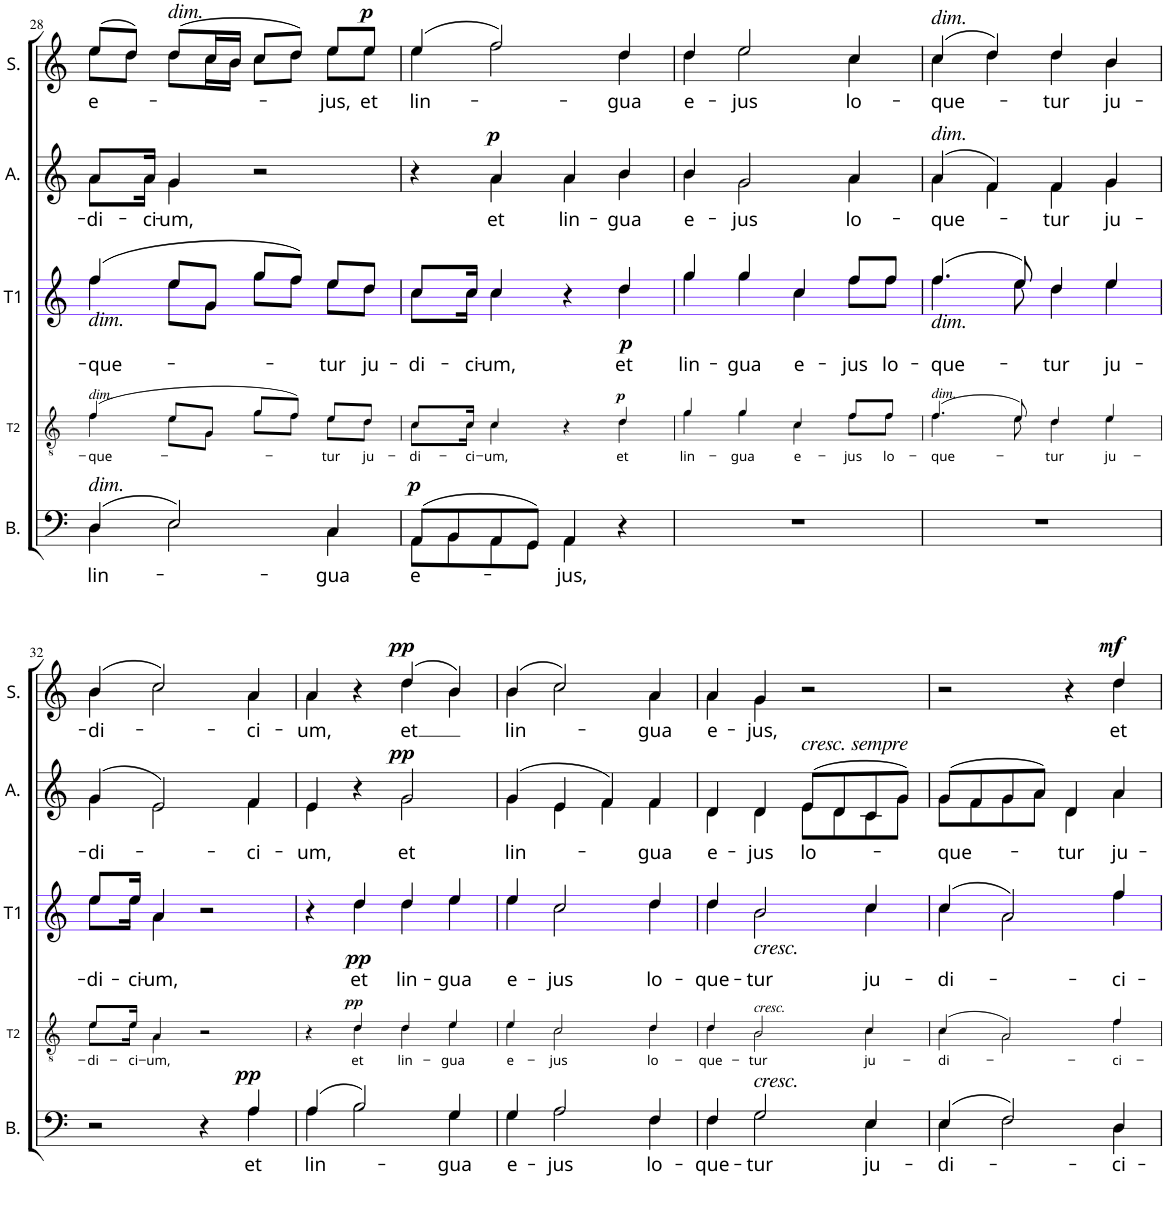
**kern	**text	**dynam	**kern	**text	**dynam	**kern	**text	**dynam	**kern	**text	**dynam	**kern	**text	**dynam
*part5	*part5	*part5	*part4	*part4	*part4	*part3	*part3	*part3	*part2	*part2	*part2	*part1	*part1	*part1
*staff5	*staff5	*staff5	*staff4	*staff4	*staff4	*staff3	*staff3	*staff3	*staff2	*staff2	*staff2	*staff1	*staff1	*staff1
*I"Basse	*	*	*I"Ténor 2	*	*	*I"Ténor 1	*	*	*I"Alto	*	*	*I"Soprano	*	*
*I'B.	*	*	*I'T2	*	*	*I'T1	*	*	*I'A.	*	*	*I'S.	*	*
!!LO:PB:g=z
*clefF4	*	*	*clefGv2	*	*	*clefG2	*	*	*clefG2	*	*	*clefG2	*	*
*k[]	*	*	*k[]	*	*	*k[]	*	*	*k[]	*	*	*k[]	*	*
*M2/2	*	*	*M2/2	*	*	*M2/2	*	*	*M2/2	*	*	*M2/2	*	*
*met(c|)	*	*	*met(c|)	*	*	*met(c|)	*	*	*met(c|)	*	*	*met(c|)	*	*
=28	=28	=28	=28	=28	=28	=28	=28	=28	=28	=28	=28	=28	=28	=28
!	!	!	!	!	!	!LO:TX:b:i:t=dim.	!	!	!	!	!	!	!	!
!	!	!	!	!	!	!LO:TX:b:i:t=dim.	!	!	!	!	!	!	!	!
!	!	!	!	!	!	!LO:TX:b:i:t=dim.	!	!	!	!	!	!	!	!
!	!	!	!LO:TX:b:i:t=dim.	!	!	!	!	!	!	!	!	!	!	!
!	!	!	!LO:TX:b:i:t=dim.	!	!	!	!	!	!	!	!	!	!	!
!	!	!	!LO:TX:a:i:t=dim.	!	!	!	!	!	!	!	!	!	!	!
!LO:TX:b:i:t=dim.	!	!	!	!	!	!	!	!	!	!	!	!	!	!
!LO:TX:b:i:t=dim.	!	!	!	!	!	!	!	!	!	!	!	!	!	!
!LO:TX:a:i:t=dim.	!	!	!	!	!	!	!	!	!	!	!	!	!	!
!	!LO:LY:b	!	!	!LO:LY:b	!	!	!LO:LY:b	!	!	!LO:LY:b	!	!	!LO:LY:b	!
*^	*	*	*^	*	*	*^	*	*	*^	*	*	*^	*	*
(4D/	4D\	lin-	.	(4f/	4f\	-que-	.	(4ff/	4ff\	-que-	.	8.a/L	8.a\L	-di-	.	(8ee/L	8ee\L	e-	.
.	.	.	.	.	.	.	.	.	.	.	.	.	.	.	.	8dd/J)	8dd\J	.	.
!	!	!	!	!	!	!	!	!	!	!	!	!	!	!LO:LY:b	!	!	!	!	!
.	.	.	.	.	.	.	.	.	.	.	.	16a/Jk	16a\Jk	-ci-	.	.	.	.	.
!	!	!	!	!	!	!	!	!	!	!	!	!	!	!	!	!LO:TX:a:i:t=dim.	!	!	!
!	!	!	!	!	!	!	!	!	!	!	!	!	!	!LO:LY:b	!	!	!	!	!
2E/)	2E\	.	.	8e/L	8e\L	.	.	8ee/L	8ee\L	.	.	4g/	4g\	-um,	.	(8dd/L	8dd\L	.	.
.	.	.	.	8G/J	8G\J	.	.	8g/J	8g\J	.	.	.	.	.	.	16cc/L	16cc\L	.	.
.	.	.	.	.	.	.	.	.	.	.	.	.	.	.	.	16b/JJ	16b\JJ	.	.
.	.	.	.	8g/L	8g\L	.	.	8gg/L	8gg\L	.	.	2r	2ryy	.	.	8cc/L	8cc\L	.	.
.	.	.	.	8f/J)	8f\J	.	.	8ff/J)	8ff\J	.	.	.	.	.	.	8dd/J)	8dd\J	.	.
!	!	!LO:LY:b	!	!	!	!LO:LY:b	!	!	!	!LO:LY:b	!	!	!	!	!	!	!	!LO:LY:b	!
4C/	4C\	-gua	.	8e/L	8e\L	-tur	.	8ee/L	8ee\L	-tur	.	.	.	.	.	8ee/L	8ee\L	-jus,	.
!	!	!	!	!	!	!LO:LY:b	!	!	!	!LO:LY:b	!	!	!	!	!	!	!	!LO:LY:b	!LO:DY:a
.	.	.	.	8d/J	8d\J	ju-	.	8dd/J	8dd\J	ju-	.	.	.	.	.	8ee/J	8ee\J	et	p
=29	=29	=29	=29	=29	=29	=29	=29	=29	=29	=29	=29	=29	=29	=29	=29	=29	=29	=29	=29
!	!	!LO:LY:b	!LO:DY:a	!	!	!LO:LY:b	!	!	!	!LO:LY:b	!	!	!	!	!	!	!	!LO:LY:b	!
(8AA/L	8AA\L	e-	p	8.c/L	8.c\L	-di-	.	8.cc/L	8.cc\L	-di-	.	4r	4ryy	.	.	(4ee/	4ee\	lin-	.
8BB/	8BB\	.	.	.	.	.	.	.	.	.	.	.	.	.	.	.	.	.	.
!	!	!	!	!	!	!LO:LY:b	!	!	!	!LO:LY:b	!	!	!	!	!	!	!	!	!
.	.	.	.	16c/Jk	16c\Jk	-ci-	.	16cc/Jk	16cc\Jk	-ci-	.	.	.	.	.	.	.	.	.
!	!	!	!	!	!	!LO:LY:b	!	!	!	!LO:LY:b	!	!	!	!LO:LY:b	!LO:DY:a	!	!	!	!
8AA/	8AA\	.	.	4c/	4c\	-um,	.	4cc/	4cc\	-um,	.	4a/	4a\	et	p	2ff/)	2ff\	.	.
8GG/J)	8GG\J	.	.	.	.	.	.	.	.	.	.	.	.	.	.	.	.	.	.
!	!	!LO:LY:b	!	!	!	!	!	!	!	!	!	!	!	!LO:LY:b	!	!	!	!	!
4AA/	4AA\	-jus,	.	4r	4ryy	.	.	4r	4ryy	.	.	4a/	4a\	lin-	.	.	.	.	.
!	!	!	!	!	!	!LO:LY:b	!LO:DY:a	!	!	!LO:LY:b	!LO:DY:b	!	!	!LO:LY:b	!	!	!	!LO:LY:b	!
4r	4ryy	.	.	4d/	4d\	et	p	4dd/	4dd\	et	p	4b/	4b\	-gua	.	4dd/	4dd\	-gua	.
=30	=30	=30	=30	=30	=30	=30	=30	=30	=30	=30	=30	=30	=30	=30	=30	=30	=30	=30	=30
!	!	!	!	!	!	!LO:LY:b	!	!	!	!LO:LY:b	!	!	!	!LO:LY:b	!	!	!	!LO:LY:b	!
*v	*v	*	*	*	*	*	*	*	*	*	*	*	*	*	*	*	*	*	*
1r	.	.	4g/	4g\	lin-	.	4gg/	4gg\	lin-	.	4b/	4b\	e-	.	4dd/	4dd\	e-	.
!	!	!	!	!	!LO:LY:b	!	!	!	!LO:LY:b	!	!	!	!LO:LY:b	!	!	!	!LO:LY:b	!
.	.	.	4g/	4g\	-gua	.	4gg/	4gg\	-gua	.	2g/	2g\	-jus	.	2ee/	2ee\	-jus	.
!	!	!	!	!	!LO:LY:b	!	!	!	!LO:LY:b	!	!	!	!	!	!	!	!	!
.	.	.	4c/	4c\	e-	.	4cc/	4cc\	e-	.	.	.	.	.	.	.	.	.
!	!	!	!	!	!LO:LY:b	!	!	!	!LO:LY:b	!	!	!	!LO:LY:b	!	!	!	!LO:LY:b	!
.	.	.	8f/L	8f\L	-jus	.	8ff/L	8ff\L	-jus	.	4a/	4a\	lo-	.	4cc/	4cc\	lo-	.
!	!	!	!	!	!LO:LY:b	!	!	!	!LO:LY:b	!	!	!	!	!	!	!	!	!
.	.	.	8f/J	8f\J	lo-	.	8ff/J	8ff\J	lo-	.	.	.	.	.	.	.	.	.
=31	=31	=31	=31	=31	=31	=31	=31	=31	=31	=31	=31	=31	=31	=31	=31	=31	=31	=31
!	!	!	!	!	!	!	!	!	!	!	!	!	!	!	!LO:TX:a:i:t=dim.	!	!	!
!	!	!	!	!	!	!	!	!	!	!	!LO:TX:a:i:t=dim.	!	!	!	!	!	!	!
!	!	!	!	!	!	!	!LO:TX:b:i:t=dim.	!	!	!	!	!	!	!	!	!	!	!
!	!	!	!LO:TX:a:i:t=dim.	!	!	!	!	!	!	!	!	!	!	!	!	!	!	!
!	!	!	!	!	!LO:LY:b	!	!	!	!LO:LY:b	!	!	!	!LO:LY:b	!	!	!	!LO:LY:b	!
1r	.	.	(4.f/	4.f\	-que-	.	(4.ff/	4.ff\	-que-	.	(4a/	4a\	-que-	.	(4cc/	4cc\	-que-	.
.	.	.	.	.	.	.	.	.	.	.	4f/)	4f\	.	.	4dd/)	4dd\	.	.
.	.	.	8e/)	8e\	.	.	8ee/)	8ee\	.	.	.	.	.	.	.	.	.	.
!	!	!	!	!	!LO:LY:b	!	!	!	!LO:LY:b	!	!	!	!LO:LY:b	!	!	!	!LO:LY:b	!
.	.	.	4d/	4d\	-tur	.	4dd/	4dd\	-tur	.	4f/	4f\	-tur	.	4dd/	4dd\	-tur	.
!	!	!	!	!	!LO:LY:b	!	!	!	!LO:LY:b	!	!	!	!LO:LY:b	!	!	!	!LO:LY:b	!
.	.	.	4e/	4e\	ju-	.	4ee/	4ee\	ju-	.	4g/	4g\	ju-	.	4b/	4b\	ju-	.
!!LO:LB:g=z	!!
=32	=32	=32	=32	=32	=32	=32	=32	=32	=32	=32	=32	=32	=32	=32	=32	=32	=32	=32
*^	*	*	*	*	*	*	*	*	*	*	*	*	*	*	*	*	*	*
!	!	!	!	!	!	!LO:LY:b	!	!	!	!LO:LY:b	!	!	!	!LO:LY:b	!	!	!	!LO:LY:b	!
2r	2ryy	.	.	8.e/L	8.e\L	-di-	.	8.ee/L	8.ee\L	-di-	.	(4g/	4g\	-di-	.	(4b/	4b\	-di-	.
!	!	!	!	!	!	!LO:LY:b	!	!	!	!LO:LY:b	!	!	!	!	!	!	!	!	!
.	.	.	.	16e/Jk	16e\Jk	-ci-	.	16ee/Jk	16ee\Jk	-ci-	.	.	.	.	.	.	.	.	.
!	!	!	!	!	!	!LO:LY:b	!	!	!	!LO:LY:b	!	!	!	!	!	!	!	!	!
.	.	.	.	4A/	4A\	-um,	.	4a/	4a\	-um,	.	2e/)	2e\	.	.	2cc/)	2cc\	.	.
4r	4ryy	.	.	2r	2ryy	.	.	2r	2ryy	.	.	.	.	.	.	.	.	.	.
!	!	!LO:LY:b	!LO:DY:a	!	!	!	!	!	!	!	!	!	!	!LO:LY:b	!	!	!	!LO:LY:b	!
4A/	4A\	et	pp	.	.	.	.	.	.	.	.	4f/	4f\	-ci-	.	4a/	4a\	-ci-	.
=33	=33	=33	=33	=33	=33	=33	=33	=33	=33	=33	=33	=33	=33	=33	=33	=33	=33	=33	=33
!	!	!LO:LY:b	!	!	!	!	!	!	!	!	!	!	!	!LO:LY:b	!	!	!	!LO:LY:b	!
(4A/	4A\	lin-	.	4r	4ryy	.	.	4r	4ryy	.	.	4e/	4e\	-um,	.	4a/	4a\	-um,	.
!	!	!	!	!	!	!LO:LY:b	!LO:DY:a	!	!	!LO:LY:b	!LO:DY:b	!	!	!	!	!	!	!	!
2B/)	2B\	.	.	4d/	4d\	et	pp	4dd/	4dd\	et	pp	4r	4ryy	.	.	4r	4ryy	.	.
!	!	!	!	!	!	!LO:LY:b	!	!	!	!LO:LY:b	!	!	!	!LO:LY:b	!LO:DY:a	!	!	!LO:LY:b	!LO:DY:a
.	.	.	.	4d/	4d\	lin-	.	4dd/	4dd\	lin-	.	2g/	2g\	et	pp	(4dd/	4dd\	et	pp
!	!	!LO:LY:b	!	!	!	!LO:LY:b	!	!	!	!LO:LY:b	!	!	!	!	!	!	!	!	!
4G/	4G\	-gua	.	4e/	4e\	-gua	.	4ee/	4ee\	-gua	.	.	.	.	.	4b/)	4b\	.	.
=34	=34	=34	=34	=34	=34	=34	=34	=34	=34	=34	=34	=34	=34	=34	=34	=34	=34	=34	=34
!	!	!LO:LY:b	!	!	!	!LO:LY:b	!	!	!	!LO:LY:b	!	!	!	!LO:LY:b	!	!	!	!LO:LY:b	!
4G/	4G\	e-	.	4e/	4e\	e-	.	4ee/	4ee\	e-	.	(4g/	4g\	lin-	.	(4b/	4b\	lin-	.
!	!	!LO:LY:b	!	!	!	!LO:LY:b	!	!	!	!LO:LY:b	!	!	!	!	!	!	!	!	!
2A/	2A\	-jus	.	2c/	2c\	-jus	.	2cc/	2cc\	-jus	.	4e/	4e\	.	.	2cc/)	2cc\	.	.
.	.	.	.	.	.	.	.	.	.	.	.	4f/)	4f\	.	.	.	.	.	.
!	!	!LO:LY:b	!	!	!	!LO:LY:b	!	!	!	!LO:LY:b	!	!	!	!LO:LY:b	!	!	!	!LO:LY:b	!
4F/	4F\	lo-	.	4d/	4d\	lo-	.	4dd/	4dd\	lo-	.	4f/	4f\	-gua	.	4a/	4a\	-gua	.
=35	=35	=35	=35	=35	=35	=35	=35	=35	=35	=35	=35	=35	=35	=35	=35	=35	=35	=35	=35
!	!	!LO:LY:b	!	!	!	!LO:LY:b	!	!	!	!LO:LY:b	!	!	!	!LO:LY:b	!	!	!	!LO:LY:b	!
4F/	4F\	-que-	.	4d/	4d\	-que-	.	4dd/	4dd\	-que-	.	4d/	4d\	e-	.	4a/	4a\	e-	.
!	!	!	!	!	!	!	!	!LO:TX:b:i:t=cresc.	!	!	!	!	!	!	!	!	!	!	!
!	!	!	!	!LO:TX:a:i:t=cresc.	!	!	!	!	!	!	!	!	!	!	!	!	!	!	!
!LO:TX:a:i:t=cresc.	!	!	!	!	!	!	!	!	!	!	!	!	!	!	!	!	!	!	!
!	!	!LO:LY:b	!	!	!	!LO:LY:b	!	!	!	!LO:LY:b	!	!	!	!LO:LY:b	!	!	!	!LO:LY:b	!
2G/	2G\	-tur	.	2B/	2B\	-tur	.	2b/	2b\	-tur	.	4d/	4d\	-jus	.	4g/	4g\	-jus,	.
!	!	!	!	!	!	!	!	!	!	!	!	!LO:TX:a:i:t=cresc. sempre	!	!	!	!	!	!	!
!	!	!	!	!	!	!	!	!	!	!	!	!	!	!LO:LY:b	!	!	!	!	!
.	.	.	.	.	.	.	.	.	.	.	.	(8e/L	8e\L	lo-	.	2r	2ryy	.	.
.	.	.	.	.	.	.	.	.	.	.	.	8d/	8d\	.	.	.	.	.	.
!	!	!LO:LY:b	!	!	!	!LO:LY:b	!	!	!	!LO:LY:b	!	!	!	!	!	!	!	!	!
4E/	4E\	ju-	.	4c/	4c\	ju-	.	4cc/	4cc\	ju-	.	8c/	8c\	.	.	.	.	.	.
.	.	.	.	.	.	.	.	.	.	.	.	8g/J)	8g\J	.	.	.	.	.	.
=36	=36	=36	=36	=36	=36	=36	=36	=36	=36	=36	=36	=36	=36	=36	=36	=36	=36	=36	=36
!	!	!LO:LY:b	!	!	!	!LO:LY:b	!	!	!	!LO:LY:b	!	!	!	!LO:LY:b	!	!	!	!	!
(4E/	4E\	-di-	.	(4c/	4c\	-di-	.	(4cc/	4cc\	-di-	.	(8g/L	8g\L	-que-	.	2r	2ryy	.	.
.	.	.	.	.	.	.	.	.	.	.	.	8f/	8f\	.	.	.	.	.	.
2F/)	2F\	.	.	2A/)	2A\	.	.	2a/)	2a\	.	.	8g/	8g\	.	.	.	.	.	.
.	.	.	.	.	.	.	.	.	.	.	.	8a/J)	8a\J	.	.	.	.	.	.
!	!	!	!	!	!	!	!	!	!	!	!	!	!	!LO:LY:b	!	!	!	!	!
.	.	.	.	.	.	.	.	.	.	.	.	4d/	4d\	-tur	.	4r	4ryy	.	.
!	!	!LO:LY:b	!	!	!	!LO:LY:b	!	!	!	!LO:LY:b	!	!	!	!LO:LY:b	!	!	!	!LO:LY:b	!LO:DY:a
4D/	4D\	-ci-	.	4f/	4f\	-ci-	.	4ff/	4ff\	-ci-	.	4a/	4a\	ju-	.	4dd/	4dd\	et	mf
*v	*v	*	*	*	*	*	*	*v	*v	*	*	*v	*v	*	*	*v	*v	*	*
*	*	*	*v	*v	*	*	*	*	*	*	*	*	*	*	*
=	=	=	=	=	=	=	=	=	=	=	=	=	=	=
*-	*-	*-	*-	*-	*-	*-	*-	*-	*-	*-	*-	*-	*-	*-
